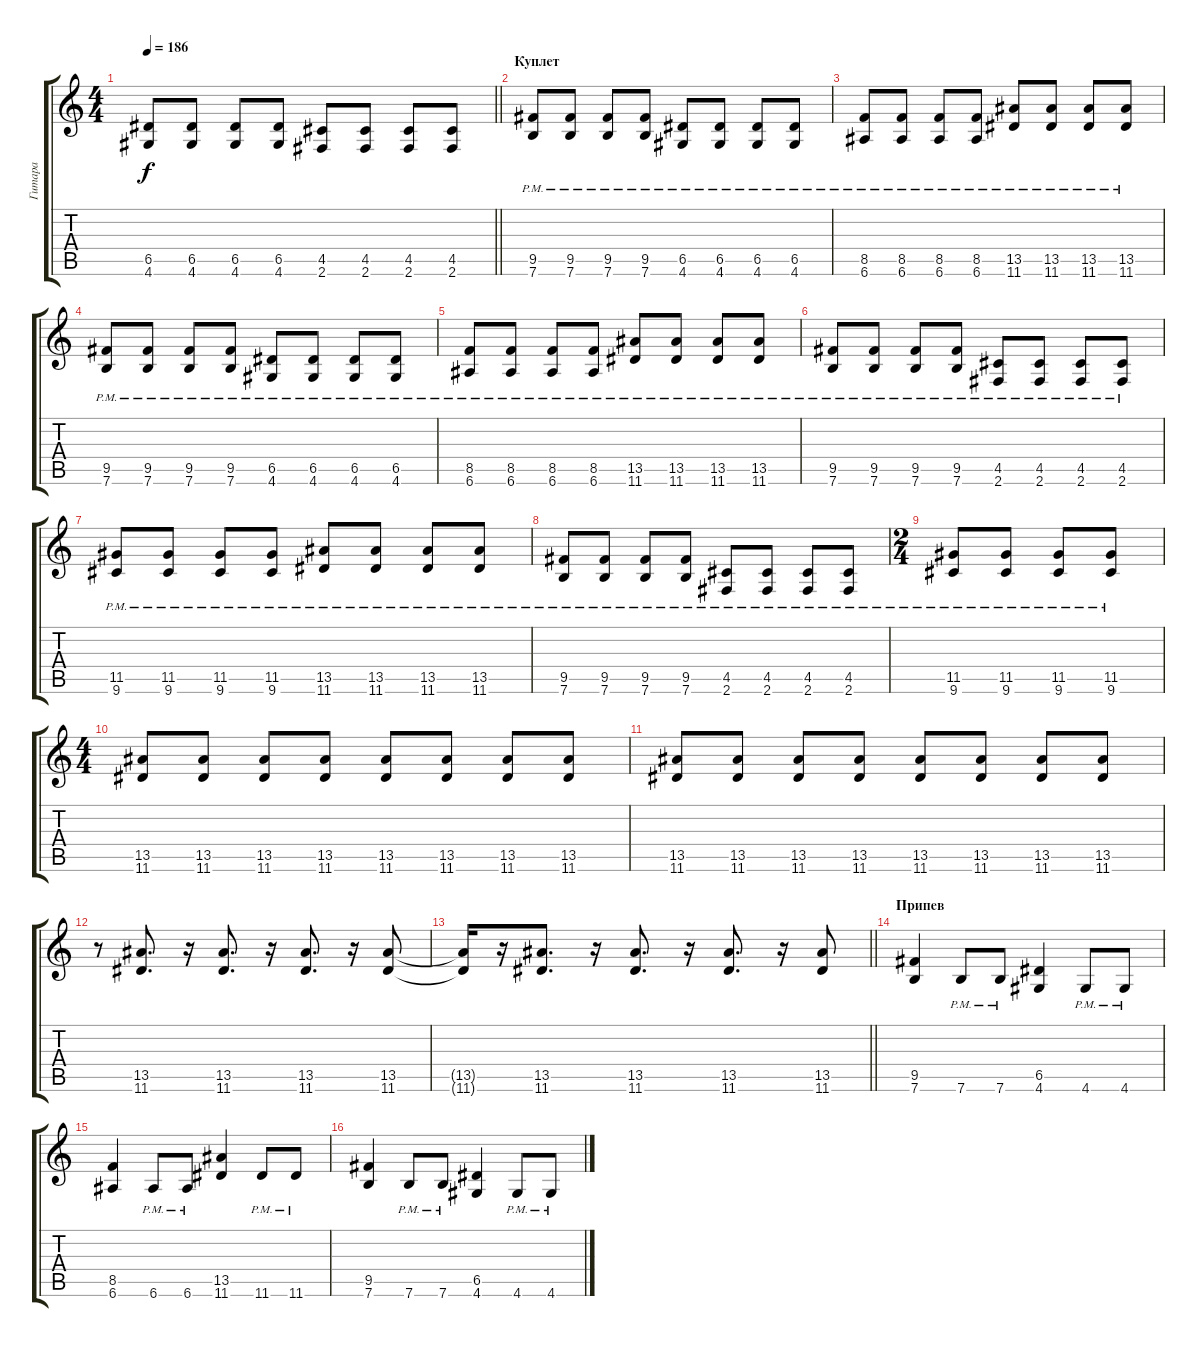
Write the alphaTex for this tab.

\track ("Гитара" "Гитара") {instrument acousticguitarsteel}
\staff {score tabs}
\tuning (E4 B3 G3 D3 A2 E2) {hide}
\ts (4 4)
\tempo 186
\clef g2
\barLineRight lightlight
\ks c
(6.5 4.6).8{dy f} (6.5 4.6).8 (6.5 4.6).8 (6.5 4.6).8 (4.5 2.6).8 (4.5 2.6).8 (4.5 2.6).8 (4.5 2.6).8 |
\section ("" "Куплет")
(9.5{pm} 7.6{pm}).8 (9.5{pm} 7.6{pm}).8 (9.5{pm} 7.6{pm}).8 (9.5{pm} 7.6{pm}).8 (6.5{pm} 4.6{pm}).8 (6.5{pm} 4.6{pm}).8 (6.5{pm} 4.6{pm}).8 (6.5{pm} 4.6{pm}).8 |
(8.5{pm} 6.6{pm}).8 (8.5{pm} 6.6{pm}).8 (8.5{pm} 6.6{pm}).8 (8.5{pm} 6.6{pm}).8 (13.5{pm} 11.6{pm}).8 (13.5{pm} 11.6{pm}).8 (13.5{pm} 11.6{pm}).8 (13.5{pm} 11.6{pm}).8 |
(9.5{pm} 7.6{pm}).8 (9.5{pm} 7.6{pm}).8 (9.5{pm} 7.6{pm}).8 (9.5{pm} 7.6{pm}).8 (6.5{pm} 4.6{pm}).8 (6.5{pm} 4.6{pm}).8 (6.5{pm} 4.6{pm}).8 (6.5{pm} 4.6{pm}).8 |
(8.5{pm} 6.6{pm}).8 (8.5{pm} 6.6{pm}).8 (8.5{pm} 6.6{pm}).8 (8.5{pm} 6.6{pm}).8 (13.5{pm} 11.6{pm}).8 (13.5{pm} 11.6{pm}).8 (13.5{pm} 11.6{pm}).8 (13.5{pm} 11.6{pm}).8 |
(9.5{pm} 7.6{pm}).8 (9.5{pm} 7.6{pm}).8 (9.5{pm} 7.6{pm}).8 (9.5{pm} 7.6{pm}).8 (4.5{pm} 2.6{pm}).8 (4.5{pm} 2.6{pm}).8 (4.5{pm} 2.6{pm}).8 (4.5{pm} 2.6{pm}).8 |
(11.5{pm} 9.6{pm}).8 (11.5{pm} 9.6{pm}).8 (11.5{pm} 9.6{pm}).8 (11.5{pm} 9.6{pm}).8 (13.5{pm} 11.6{pm}).8 (13.5{pm} 11.6{pm}).8 (13.5{pm} 11.6{pm}).8 (13.5{pm} 11.6{pm}).8 |
(9.5{pm} 7.6{pm}).8 (9.5{pm} 7.6{pm}).8 (9.5{pm} 7.6{pm}).8 (9.5{pm} 7.6{pm}).8 (4.5{pm} 2.6{pm}).8 (4.5{pm} 2.6{pm}).8 (4.5{pm} 2.6{pm}).8 (4.5{pm} 2.6{pm}).8 |
\ts (2 4)
(11.5{pm} 9.6{pm}).8 (11.5{pm} 9.6{pm}).8 (11.5{pm} 9.6{pm}).8 (11.5{pm} 9.6{pm}).8 |
\ts (4 4)
(13.5 11.6).8 (13.5 11.6).8 (13.5 11.6).8 (13.5 11.6).8 (13.5 11.6).8 (13.5 11.6).8 (13.5 11.6).8 (13.5 11.6).8 |
(13.5 11.6).8 (13.5 11.6).8 (13.5 11.6).8 (13.5 11.6).8 (13.5 11.6).8 (13.5 11.6).8 (13.5 11.6).8 (13.5 11.6).8 |
r.8 (13.5 11.6).8{d} r.16 (13.5 11.6).8{d} r.16 (13.5 11.6).8{d} r.16 (13.5 11.6).8 |
\barLineRight lightlight
(13.5{t} 11.6{t}).16 r.16 (13.5 11.6).8{d} r.16 (13.5 11.6).8{d} r.16 (13.5 11.6).8{d} r.16 (13.5 11.6).8 |
\section ("" "Припев")
(9.5 7.6).4 7.6{pm}.8 7.6{pm}.8 (6.5 4.6).4 4.6{pm}.8 4.6{pm}.8 |
(8.5 6.6).4 6.6{pm}.8 6.6{pm}.8 (13.5 11.6).4 11.6{pm}.8 11.6{pm}.8 |
(9.5 7.6).4 7.6{pm}.8 7.6{pm}.8 (6.5 4.6).4 4.6{pm}.8 4.6{pm}.8
